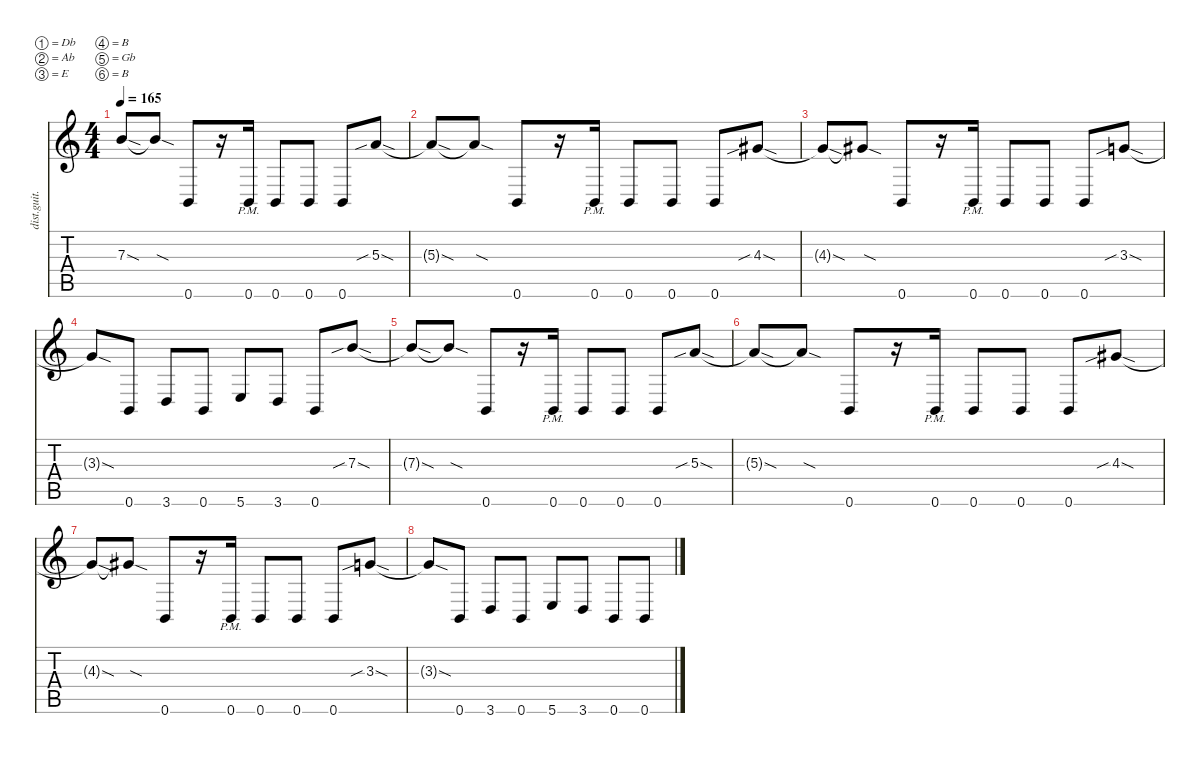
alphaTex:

\defaultSystemsLayout 4
\hideDynamics
\bracketExtendMode nobrackets
\otherSystemsTrackNameOrientation horizontal
\track ("Distortion Guitar" "dist.guit.") {instrument distortionguitar}
\staff {score tabs}
\tuning (Db4 Ab3 E3 B2 Gb2 B1)
\ts (4 4)
\tempo 165
\clef g2
\ks c
7.3{sod t}.8{dy mf beam Up} 7.3{sod t}.8{beam Up} 0.6.8{beam Up} r.16{beam Up} 0.6{pm}.16{beam Up} 0.6.8{beam Up} 0.6.8{beam Up} 0.6.8{beam Up} 5.3{sib sod}.8{beam Up} |
5.3{sod t}.8{beam Up} 5.3{sod t}.8{beam Up} 0.6.8{beam Up} r.16{beam Up} 0.6{pm}.16{beam Up} 0.6.8{beam Up} 0.6.8{beam Up} 0.6.8{beam Up} 4.3{sib sod acc #}.8{beam Up} |
4.3{sod t acc #}.8{beam Up} 4.3{sod t acc #}.8{beam Up} 0.6.8{beam Up} r.16{beam Up} 0.6{pm}.16{beam Up} 0.6.8{beam Up} 0.6.8{beam Up} 0.6.8{beam Up} 3.3{sib sod}.8{beam Up} |
3.3{sod t}.8{beam Up} 0.6.8{beam Up} 3.6.8{beam Up} 0.6.8{beam Up} 5.6.8{beam Up} 3.6.8{beam Up} 0.6.8{beam Up} 7.3{sib sod}.8{beam Up} |
7.3{sod t}.8{beam Up} 7.3{sod t}.8{beam Up} 0.6.8{beam Up} r.16{beam Up} 0.6{pm}.16{beam Up} 0.6.8{beam Up} 0.6.8{beam Up} 0.6.8{beam Up} 5.3{sib sod}.8{beam Up} |
5.3{sod t}.8{beam Up} 5.3{sod t}.8{beam Up} 0.6.8{beam Up} r.16{beam Up} 0.6{pm}.16{beam Up} 0.6.8{beam Up} 0.6.8{beam Up} 0.6.8{beam Up} 4.3{sib sod acc #}.8{beam Up} |
4.3{sod t acc #}.8{beam Up} 4.3{sod t acc #}.8{beam Up} 0.6.8{beam Up} r.16{beam Up} 0.6{pm}.16{beam Up} 0.6.8{beam Up} 0.6.8{beam Up} 0.6.8{beam Up} 3.3{sib sod}.8{beam Up} |
3.3{sod t}.8{beam Up} 0.6.8{beam Up} 3.6.8{beam Up} 0.6.8{beam Up} 5.6.8{beam Up} 3.6.8{beam Up} 0.6.8{beam Up} 0.6.8{beam Up}
